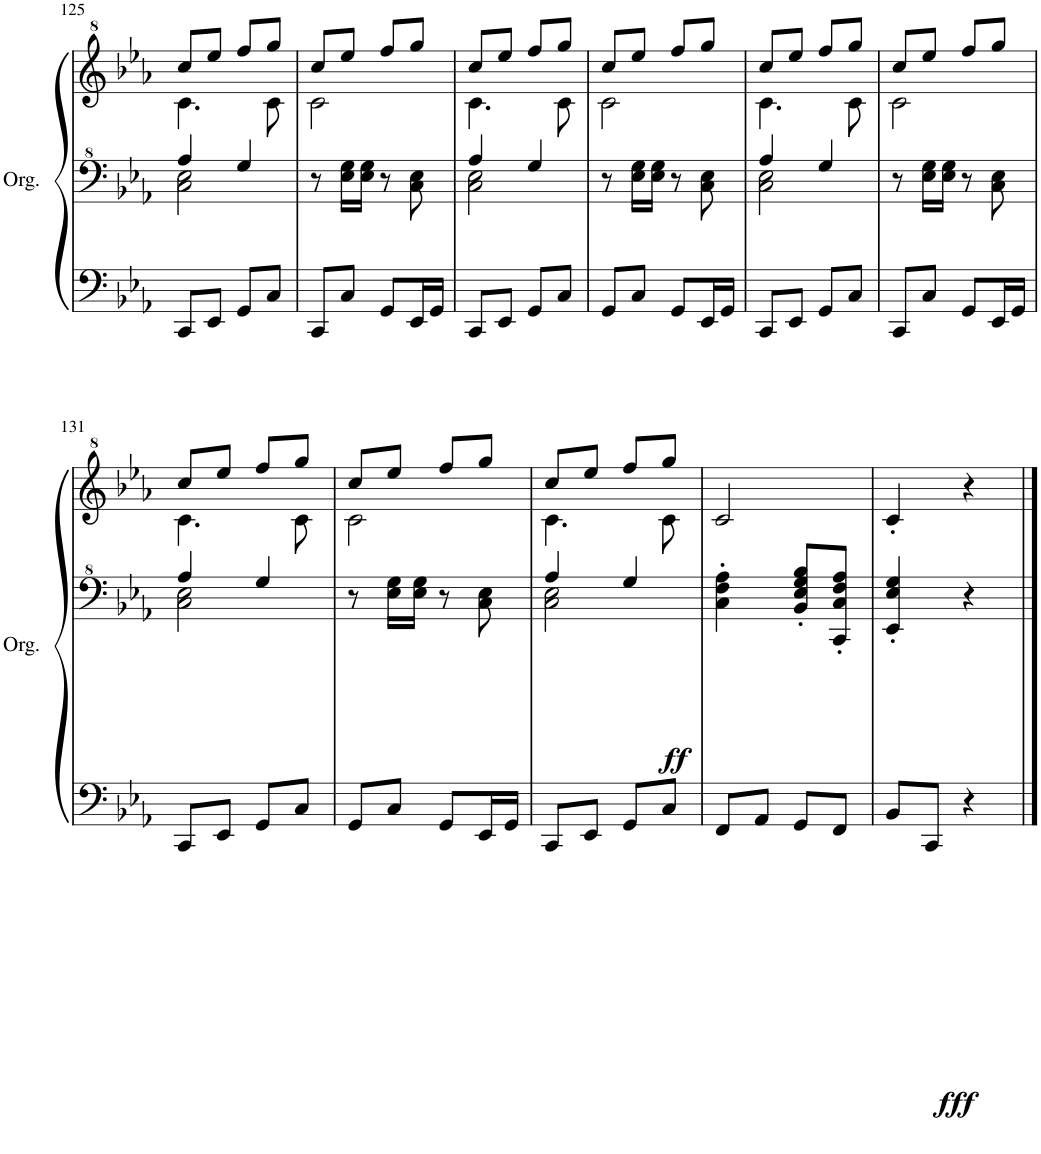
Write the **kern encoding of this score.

**kern	**kern	**kern	**dynam
*part1	*part1	*part1	*part1
*staff3	*staff2	*staff1	*staff1/2/3
*I"Orgue	*	*	*
*I'Org.	*	*	*
!!LO:PB:g=z
*clefF4	*clefF^4	*clefG^2	*
*k[b-e-a-]	*k[b-e-a-]	*k[b-e-a-]	*
*M2/4	*M2/4	*M2/4	*
=125	=125	=125	=125
*	*^	*^	*
8CC/L	2c\ 2e-\	4a-/	8ccc/L	4.cc\	.
8EE-/J	.	.	8eee-/J	.	.
8GG/L	.	4g/	8fff/L	.	.
8C/J	.	.	8ggg/J	8cc\	.
*	*v	*v	*	*	*
=126	=126	=126	=126	=126
8CC/L	8r	8ccc/L	2cc\	.
8C/J	16e-\ 16g\LL	8eee-/J	.	.
.	16e-\ 16g\JJ	.	.	.
8GG/L	8r	8fff/L	.	.
16EE-/L	8c\ 8e-\	8ggg/J	.	.
16GG/JJ	.	.	.	.
=127	=127	=127	=127	=127
*	*^	*	*	*
8CC/L	2c\ 2e-\	4a-/	8ccc/L	4.cc\	.
8EE-/J	.	.	8eee-/J	.	.
8GG/L	.	4g/	8fff/L	.	.
8C/J	.	.	8ggg/J	8cc\	.
*	*v	*v	*	*	*
=128	=128	=128	=128	=128
8GG/L	8r	8ccc/L	2cc\	.
8C/J	16e-\ 16g\LL	8eee-/J	.	.
.	16e-\ 16g\JJ	.	.	.
8GG/L	8r	8fff/L	.	.
16EE-/L	8c\ 8e-\	8ggg/J	.	.
16GG/JJ	.	.	.	.
=129	=129	=129	=129	=129
*	*^	*	*	*
8CC/L	2c\ 2e-\	4a-/	8ccc/L	4.cc\	.
8EE-/J	.	.	8eee-/J	.	.
8GG/L	.	4g/	8fff/L	.	.
8C/J	.	.	8ggg/J	8cc\	.
*	*v	*v	*	*	*
=130	=130	=130	=130	=130
8CC/L	8r	8ccc/L	2cc\	.
8C/J	16e-\ 16g\LL	8eee-/J	.	.
.	16e-\ 16g\JJ	.	.	.
8GG/L	8r	8fff/L	.	.
16EE-/L	8c\ 8e-\	8ggg/J	.	.
16GG/JJ	.	.	.	.
!!LO:LB:g=z	!!
=131	=131	=131	=131	=131
*	*^	*	*	*
8CC/L	2c\ 2e-\	4a-/	8ccc/L	4.cc\	.
8EE-/J	.	.	8eee-/J	.	.
8GG/L	.	4g/	8fff/L	.	.
8C/J	.	.	8ggg/J	8cc\	.
*	*v	*v	*	*	*
=132	=132	=132	=132	=132
8GG/L	8r	8ccc/L	2cc\	.
8C/J	16e-\ 16g\LL	8eee-/J	.	.
.	16e-\ 16g\JJ	.	.	.
8GG/L	8r	8fff/L	.	.
16EE-/L	8c\ 8e-\	8ggg/J	.	.
16GG/JJ	.	.	.	.
=133	=133	=133	=133	=133
*	*^	*	*	*
8CC/L	2c\ 2e-\	4a-/	8ccc/L	4.cc\	.
8EE-/J	.	.	8eee-/J	.	.
8GG/L	.	4g/	8fff/L	.	.
8C/J	.	.	8ggg/J	8cc\	.
*	*v	*v	*	*	*
=134	=134	=134	=134	=134
!	!	!	!	!LO:DY:b=2
*	*	*v	*v	*
8FF/L	4c\' 4f\' 4a-\'	2cc/	ff
8AA-/J	.	.	.
8GG/L	8B-/' 8e-/' 8g/' 8b-/'L	.	.
8FF/J	8C/' 8c/' 8f/' 8a-/'J	.	.
=135	=135	=135	=135
8BB-/L	4E-/' 4e-/' 4g/'	4cc'/	.
!	!	!	!LO:DY:b=3
8CC/J	.	.	fff
4r	4r	4r	.
==	==	==	==
*-	*-	*-	*-
